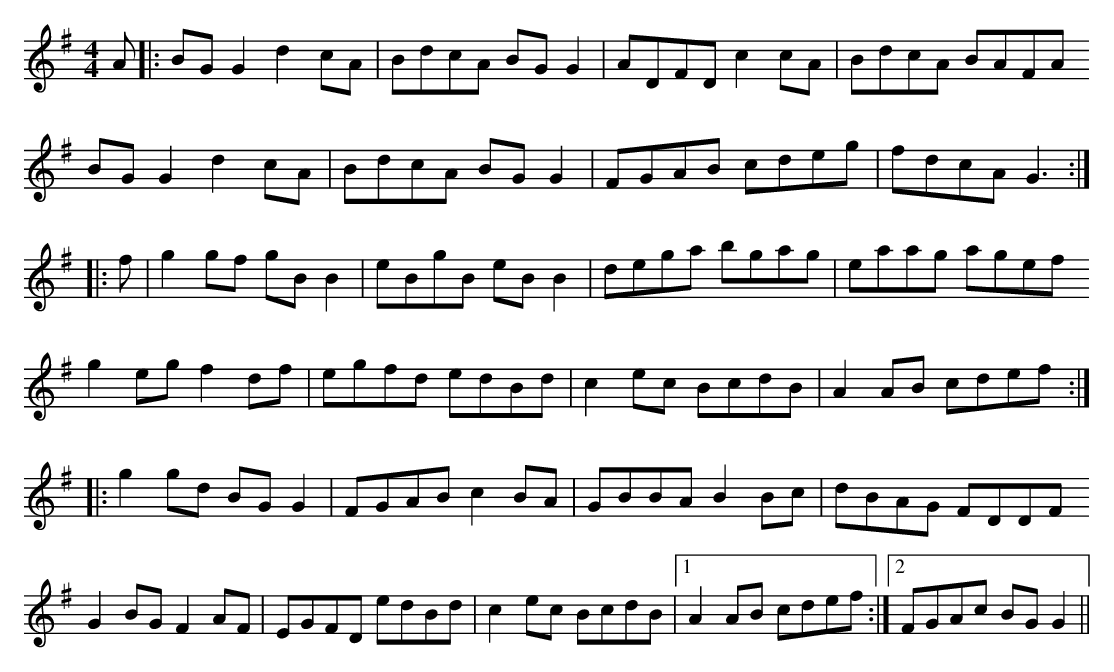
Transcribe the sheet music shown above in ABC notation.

X:1
M:4/4
K:G
A|:BG G2 d2 cA|BdcA BG G2|ADFD c2 cA|BdcA BAFA
BG G2 d2 cA|BdcA BG G2|FGAB cdeg|fdcA G3:|
|:f|g2 gf gB B2|eBgB eB B2|dega bgag|eaag agef
g2 eg f2 df|egfd edBd|c2 ec BcdB|A2 AB cdef:|
|:g2 gd BG G2|FGAB c2 BA|GBBA B2 Bc|dBAG FDDF
G2 BG F2 AF|EGFD edBd|c2 ec BcdB|1 A2 AB cdef:|2 FGAc BG G2||
